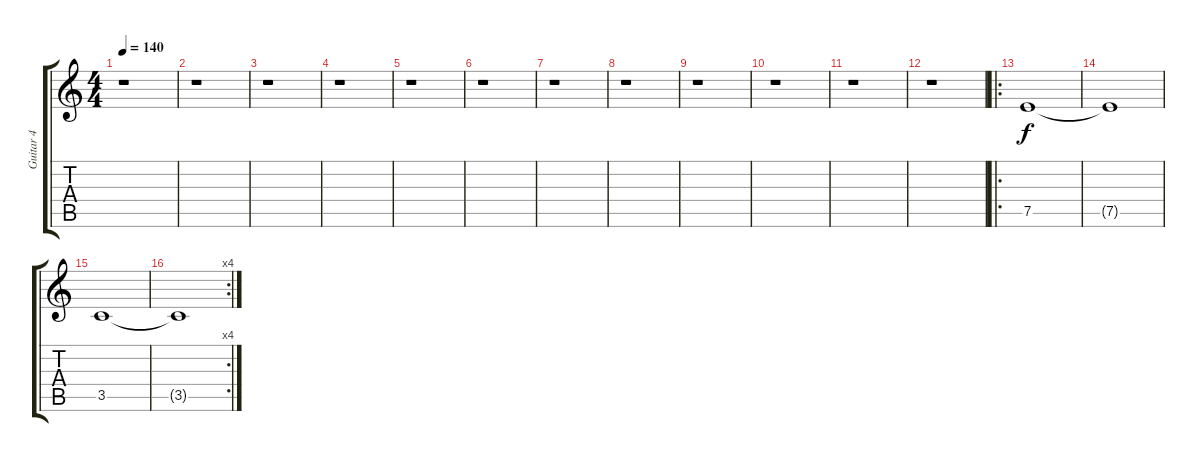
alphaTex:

\track ("Guitar 4" "Guitar 4") {instrument overdrivenguitar}
\staff {score tabs}
\tuning (E4 B3 G3 D3 A2 E2) {hide}
\ts (4 4)
\tempo 140
\clef g2
\ks c
r.1{dy f} |
r.1 |
r.1 |
r.1 |
r.1 |
r.1 |
r.1 |
r.1 |
r.1 |
r.1 |
r.1 |
r.1 |
\ro
7.5.1 |
7.5{t}.1 |
3.5.1 |
\rc 4
3.5{t}.1
